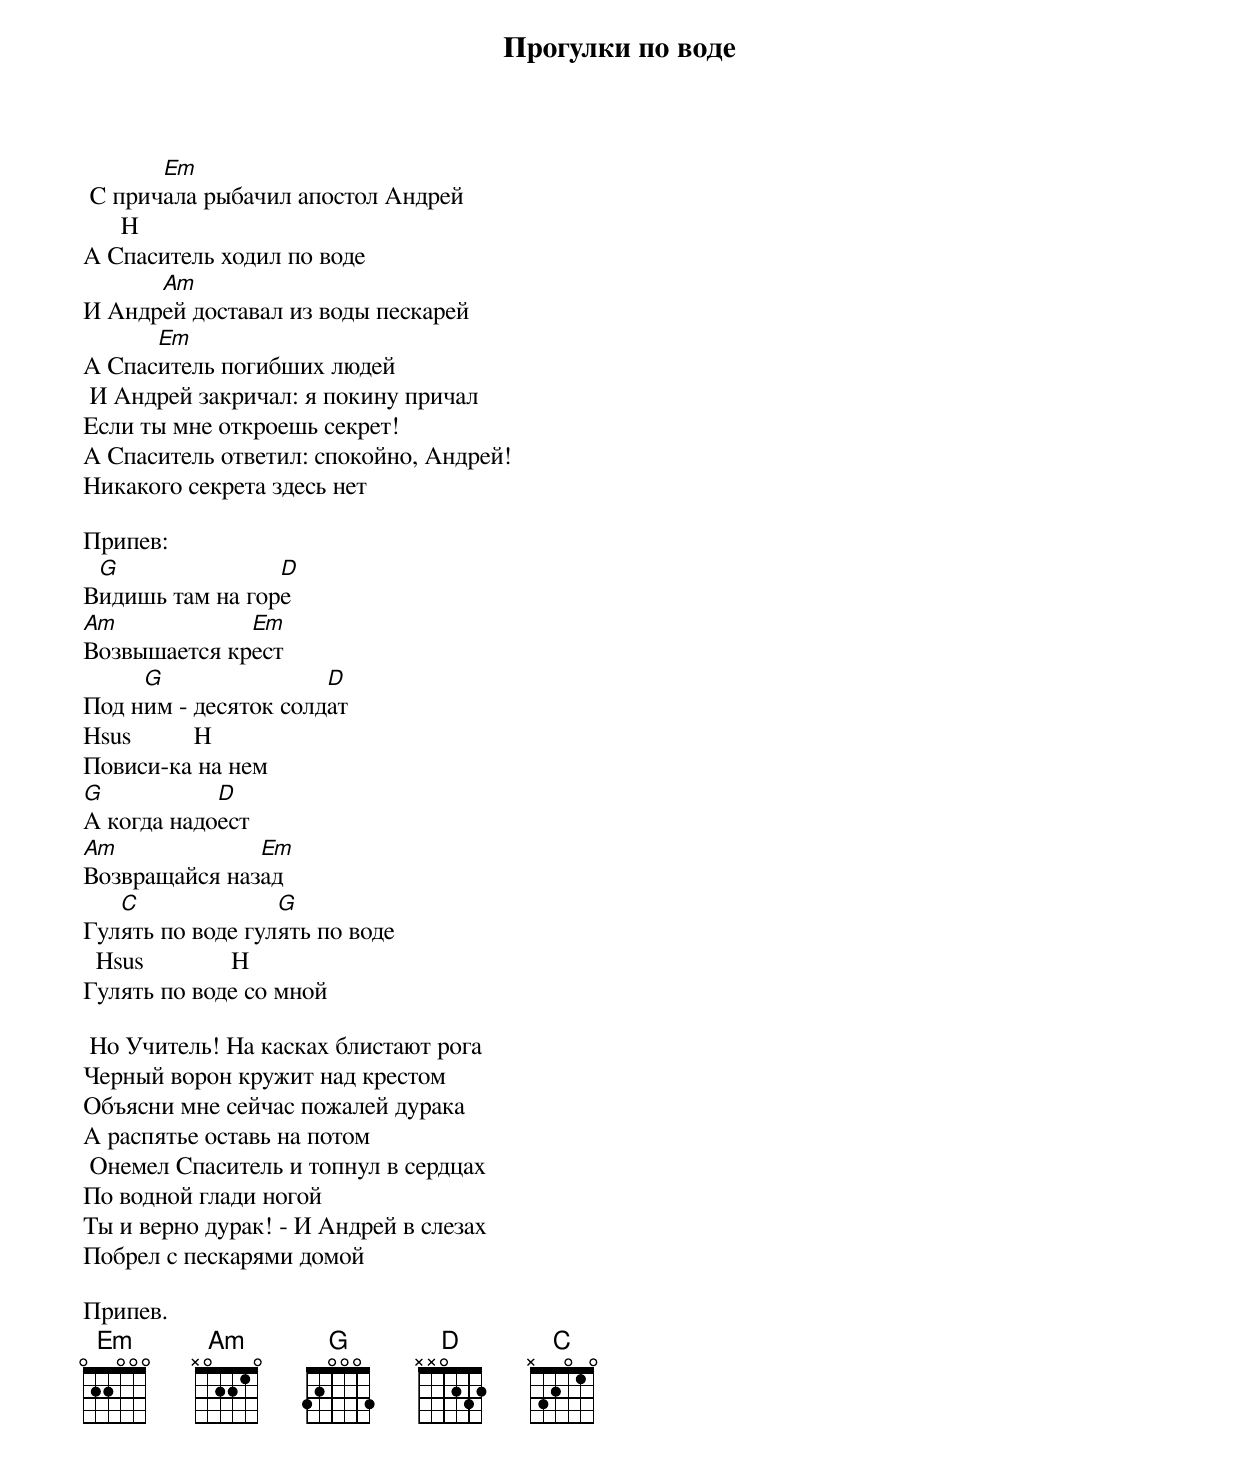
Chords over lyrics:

                      Прогулки по воде

       Em
 C причала рыбачил апостол Андрей
      H
А Спаситель ходил по воде
      Am
И Андрей доставал из воды пескарей
      Em
А Спаситель погибших людей
 И Андрей закричал: я покину причал
Если ты мне откроешь секрет!
А Спаситель ответил: спокойно, Андрей!
Никакого секрета здесь нет

Припев:
 G               D
Видишь там на горе
Am            Em
Возвышается крест
     G                D
Под ним - десяток солдат
Hsus          H
Повиси-ка на нем
G           D
А когда надоест
Am             Em
Возвращайся назад
   C              G
Гулять по воде гулять по воде
  Hsus              H
Гулять по воде со мной

 Но Учитель! На касках блистают рога
Черный ворон кружит над крестом
Объясни мне сейчас пожалей дурака
А распятье оставь на потом
 Онемел Спаситель и топнул в сердцах
По водной глади ногой
Ты и верно дурак! - И Андрей в слезах
Побрел с пескарями домой

Припев.
